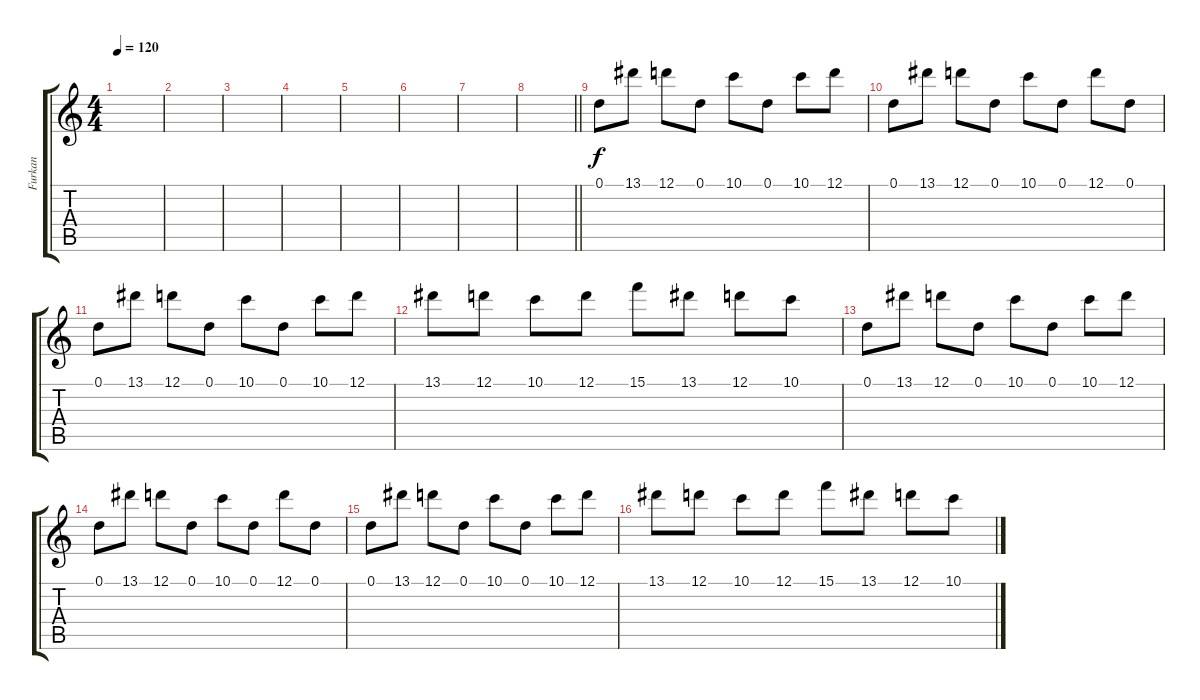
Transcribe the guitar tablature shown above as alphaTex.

\track ("Furkan" "Furkan") {instrument overdrivenguitar}
\staff {score tabs}
\tuning (D4 A3 F3 C3 G2 D2) {hide}
\ts (4 4)
\section ("" "")
\tempo 120
\clef g2
\ks c
|
|
|
|
|
|
|
\barLineRight lightlight
|
\section ("" "")
0.1.8 13.1.8 12.1.8 0.1.8 10.1.8 0.1.8 10.1.8 12.1.8 |
0.1.8 13.1.8 12.1.8 0.1.8 10.1.8 0.1.8 12.1.8 0.1.8 |
0.1.8 13.1.8 12.1.8 0.1.8 10.1.8 0.1.8 10.1.8 12.1.8 |
13.1.8 12.1.8 10.1.8 12.1.8 15.1.8 13.1.8 12.1.8 10.1.8 |
0.1.8 13.1.8 12.1.8 0.1.8 10.1.8 0.1.8 10.1.8 12.1.8 |
0.1.8 13.1.8 12.1.8 0.1.8 10.1.8 0.1.8 12.1.8 0.1.8 |
0.1.8 13.1.8 12.1.8 0.1.8 10.1.8 0.1.8 10.1.8 12.1.8 |
13.1.8 12.1.8 10.1.8 12.1.8 15.1.8 13.1.8 12.1.8 10.1.8
